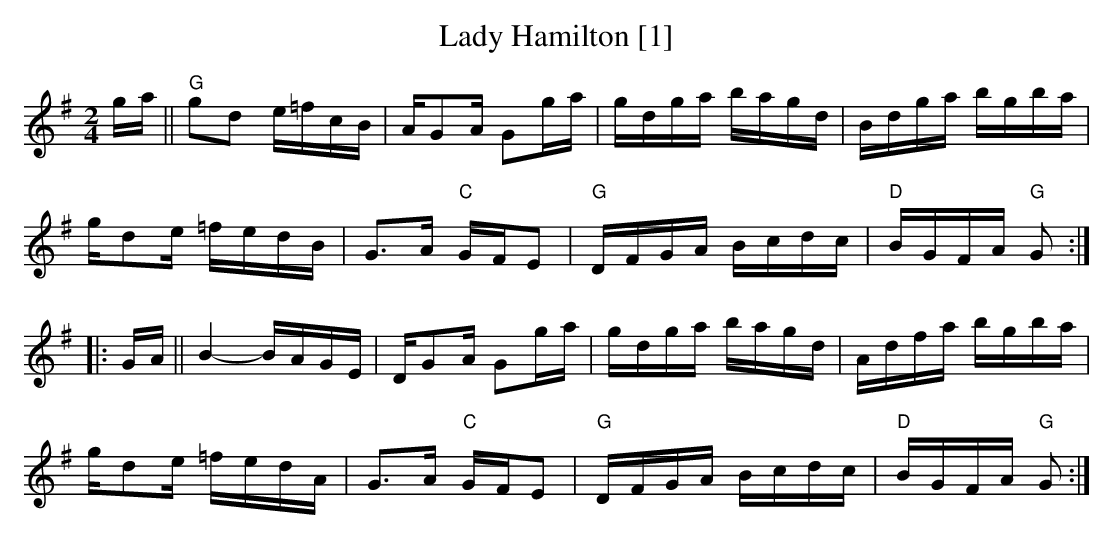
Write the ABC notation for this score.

X:1
T:Lady Hamilton [1]
M:2/4
L:1/8
K:G
g/a/||"G"gd e/=f/c/B/|A/GA/ Gg/a/|g/d/g/a/ b/a/g/d/|B/d/g/a/ b/g/b/a/|
g/de/ =f/e/d/B/|G>A "C"G/F/E|"G"D/F/G/A/ B/c/d/c/|"D"B/G/F/A/ "G"G:|
|:G/A/-||B2- B/A/G/E/|D/GA/ Gg/a/|g/d/g/a/ b/a/g/d/|A/d/f/a/ b/g/b/a/|
g/de/ =f/e/d/A/|G>A "C"G/F/E|"G"D/F/G/A/ B/c/d/c/|"D"B/G/F/A/ "G"G:|]
